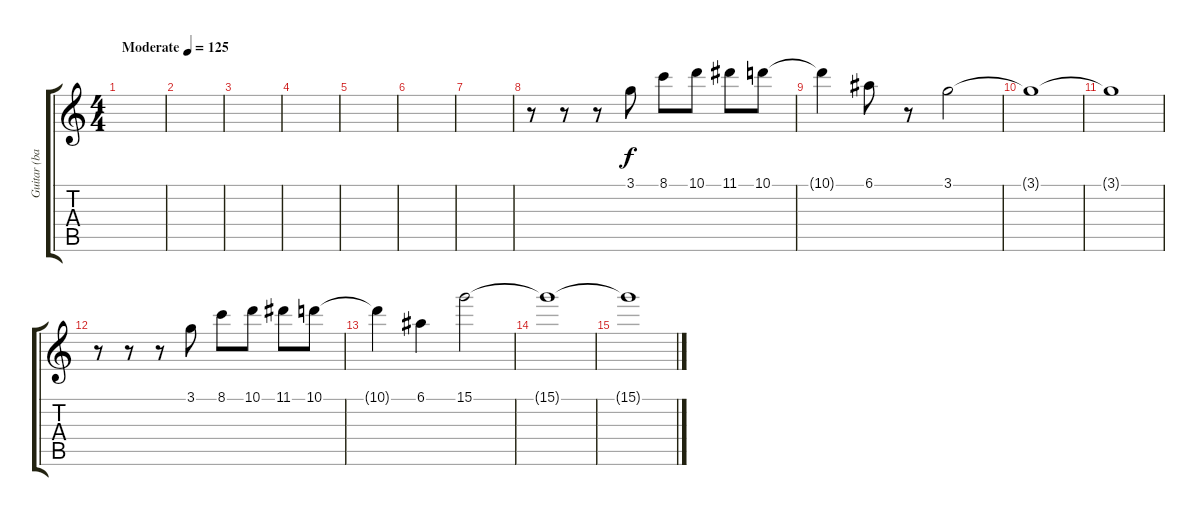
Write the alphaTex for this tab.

\track ("Guitar (backup)" "Guitar (ba") {instrument overdrivenguitar}
\staff {score tabs}
\tuning (E4 B3 G3 D3 A2 D2) {hide}
\ts (4 4)
\tempo (125 "Moderate")
\clef g2
\ks c
|
|
|
|
|
|
|
r.8 r.8 r.8 3.1.8 8.1.8 10.1.8 11.1.8 10.1.8 |
10.1{t}.4 6.1.8 r.8 3.1.2 |
3.1{t}.1 |
3.1{t}.1 |
r.8 r.8 r.8 3.1.8 8.1.8 10.1.8 11.1.8 10.1.8 |
10.1{t}.4 6.1.4 15.1.2 |
15.1{t}.1 |
15.1{t}.1
